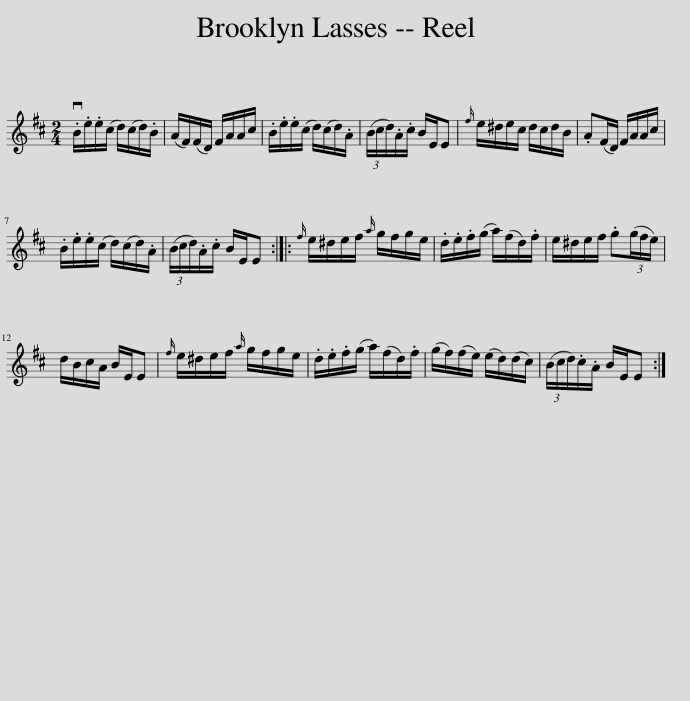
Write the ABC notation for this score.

X:1
L:1/8
M:2/4
I:linebreak $
K:D
V:1 treble
V:1
 .vB/.e/.e/(c/ d/)(c/d/).B/ | (A/F/)(F/D/) F/A/A/c/ | .B/.e/.e/(c/ d/)(c/d/).A/ | (3(B/c/d/).A/.c/ B/E/E |{f} e/^d/e/c/ d/c/d/B/ | %5
 .A(F/D/) F/A/A/c/ |$ .B/.e/.e/(c/ d/)(c/d/).A/ | (3(B/c/d/).A/.c/ B/E/E ::{f} e/^d/e/f/{a} g/f/g/e/ | .d/.e/.f/(g/ a/)(f/d/).f/ | %10
 e/^d/e/f/ .g(3(g/f/e/) |$ d/B/c/A/ B/E/E |{f} e/^d/e/f/{a} g/f/g/e/ | .d/.e/.f/(g/ a/)(f/d/).f/ | (g/f/)(f/e/) (e/d/)(d/c/) | %15
 (3(B/c/d/).c/.A/ B/E/E :| %16
